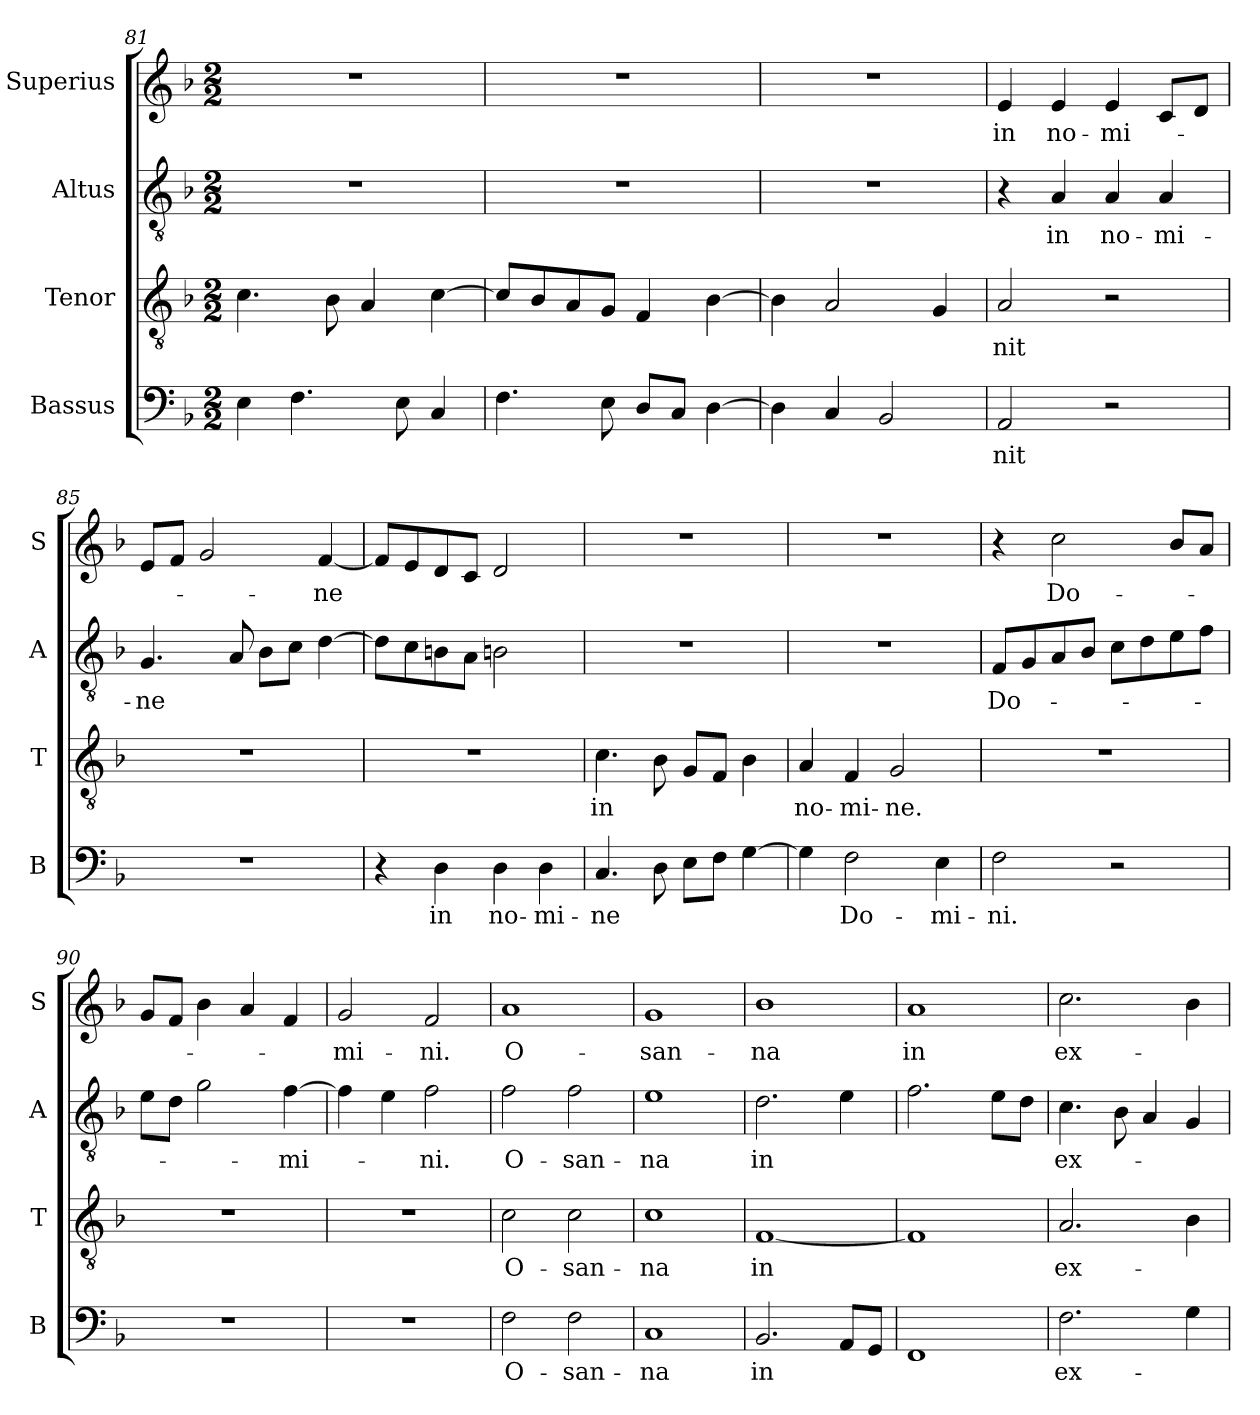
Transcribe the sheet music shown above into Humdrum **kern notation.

**kern	**text	**kern	**text	**kern	**text	**kern	**text
*part4	*part4	*part3	*part3	*part2	*part2	*part1	*part1
*staff4	*staff4	*staff3	*staff3	*staff2	*staff2	*staff1	*staff1
*I"Bassus	*	*I"Tenor	*	*I"Altus	*	*I"Superius	*
*I'B	*	*I'T	*	*I'A	*	*I'S	*
*clefF4	*	*clefGv2	*	*clefGv2	*	*clefG2	*
*k[b-]	*	*k[b-]	*	*k[b-]	*	*k[b-]	*
*M2/2	*	*M2/2	*	*M2/2	*	*M2/2	*
=81	=81	=81	=81	=81	=81	=81	=81
4E	.	4.c	.	1r	.	1r	.
4.F	.	.	.	.	.	.	.
.	.	8B-	.	.	.	.	.
.	.	4A	.	.	.	.	.
8E	.	.	.	.	.	.	.
4C	.	[4c	.	.	.	.	.
=82	=82	=82	=82	=82	=82	=82	=82
4.F	.	8cL]	.	1r	.	1r	.
.	.	8B-	.	.	.	.	.
.	.	8A	.	.	.	.	.
8E	.	8GJ	.	.	.	.	.
8DL	.	4F	.	.	.	.	.
8CJ	.	.	.	.	.	.	.
[4D	.	[4B-	.	.	.	.	.
=83	=83	=83	=83	=83	=83	=83	=83
4D]	.	4B-]	.	1r	.	1r	.
4C	.	2A	.	.	.	.	.
2BB-	.	.	.	.	.	.	.
.	.	4G	.	.	.	.	.
=84	=84	=84	=84	=84	=84	=84	=84
2AA	-nit	2A	-nit	4r	.	4e	in
!	!	!	!	!	!LO:LY:i	!	!
.	.	.	.	4A	in	4e	no-
!	!	!	!	!	!LO:LY:i	!	!
2r	.	2r	.	4A	no-	4e	-mi-
!	!	!	!	!	!LO:LY:i	!	!
.	.	.	.	4A	-mi-	8cL	.
.	.	.	.	.	.	8dJ	.
=85	=85	=85	=85	=85	=85	=85	=85
!	!	!	!	!	!LO:LY:i	!	!
1r	.	1r	.	4.G	-ne	8eL	.
.	.	.	.	.	.	8fJ	.
.	.	.	.	.	.	2g	.
.	.	.	.	8A	.	.	.
.	.	.	.	8B-L	.	.	.
.	.	.	.	8cJ	.	.	.
.	.	.	.	[4d	.	[4f	-ne
=86	=86	=86	=86	=86	=86	=86	=86
4r	.	1r	.	8dL]	.	8fL]	.
.	.	.	.	8c	.	8e	.
!	!LO:LY:i	!	!	!	!	!	!
4D	in	.	.	8Bn	.	8d	.
.	.	.	.	8AJ	.	8cJ	.
!	!LO:LY:i	!	!	!	!	!	!
4D	no-	.	.	2Bn	.	2d	.
!	!LO:LY:i	!	!	!	!	!	!
4D	-mi-	.	.	.	.	.	.
=87	=87	=87	=87	=87	=87	=87	=87
!	!LO:LY:i	!	!LO:LY:i	!	!	!	!
4.C	-ne	4.c	in	1r	.	1r	.
8D	.	8B-	.	.	.	.	.
8EL	.	8GL	.	.	.	.	.
8FJ	.	8FJ	.	.	.	.	.
[4G	.	4B-	.	.	.	.	.
=88	=88	=88	=88	=88	=88	=88	=88
!	!	!	!LO:LY:i	!	!	!	!
4G]	.	4A	no-	1r	.	1r	.
!	!LO:LY:i	!	!LO:LY:i	!	!	!	!
2F	Do-	4F	-mi-	.	.	.	.
!	!	!	!LO:LY:i	!	!	!	!
.	.	2G	-ne.	.	.	.	.
!	!LO:LY:i	!	!	!	!	!	!
4E	-mi-	.	.	.	.	.	.
=89	=89	=89	=89	=89	=89	=89	=89
!	!LO:LY:i	!	!	!	!LO:LY:i	!	!
2F	-ni.	1r	.	8FL	Do-	4r	.
.	.	.	.	8G	.	.	.
.	.	.	.	8A	.	2cc	Do-
.	.	.	.	8B-J	.	.	.
2r	.	.	.	8cL	.	.	.
.	.	.	.	8d	.	.	.
.	.	.	.	8e	.	8b-L	.
.	.	.	.	8fJ	.	8aJ	.
=90	=90	=90	=90	=90	=90	=90	=90
1r	.	1r	.	8eL	.	8gL	.
.	.	.	.	8dJ	.	8fJ	.
.	.	.	.	2g	.	4b-	.
.	.	.	.	.	.	4a	.
!	!	!	!	!	!LO:LY:i	!	!
.	.	.	.	[4f	-mi-	4f	.
=91	=91	=91	=91	=91	=91	=91	=91
1r	.	1r	.	4f]	.	2g	-mi-
.	.	.	.	4e	.	.	.
!	!	!	!	!	!LO:LY:i	!	!
.	.	.	.	2f	-ni.	2f	-ni.
=92	=92	=92	=92	=92	=92	=92	=92
!	!	!	!LO:LY:i	!	!	!	!
2F	O-	2c	O-	2f	O-	1a	O-
!	!	!	!LO:LY:i	!	!	!	!
2F	-san-	2c	-san-	2f	-san-	.	.
=93	=93	=93	=93	=93	=93	=93	=93
!	!	!	!LO:LY:i	!	!	!	!
1C	-na	1c	-na	1e	-na	1g	-san-
=94	=94	=94	=94	=94	=94	=94	=94
!	!LO:LY:i	!	!LO:LY:i	!	!LO:LY:i	!	!
2.BB-	in	[1F	in	2.d	in	1b-	-na
8AAL	.	.	.	4e	.	.	.
8GGJ	.	.	.	.	.	.	.
=95	=95	=95	=95	=95	=95	=95	=95
!	!	!	!	!	!	!	!LO:LY:i
1FF	.	1F]	.	2.f	.	1a	in
.	.	.	.	8eL	.	.	.
.	.	.	.	8dJ	.	.	.
=96	=96	=96	=96	=96	=96	=96	=96
!	!LO:LY:i	!	!LO:LY:i	!	!LO:LY:i	!	!LO:LY:i
2.F	ex-	2.A	ex-	4.c	ex-	2.cc	ex-
.	.	.	.	8B-	.	.	.
.	.	.	.	4A	.	.	.
4G	.	4B-	.	4G	.	4b-	.
=	=	=	=	=	=	=	=
*-	*-	*-	*-	*-	*-	*-	*-
